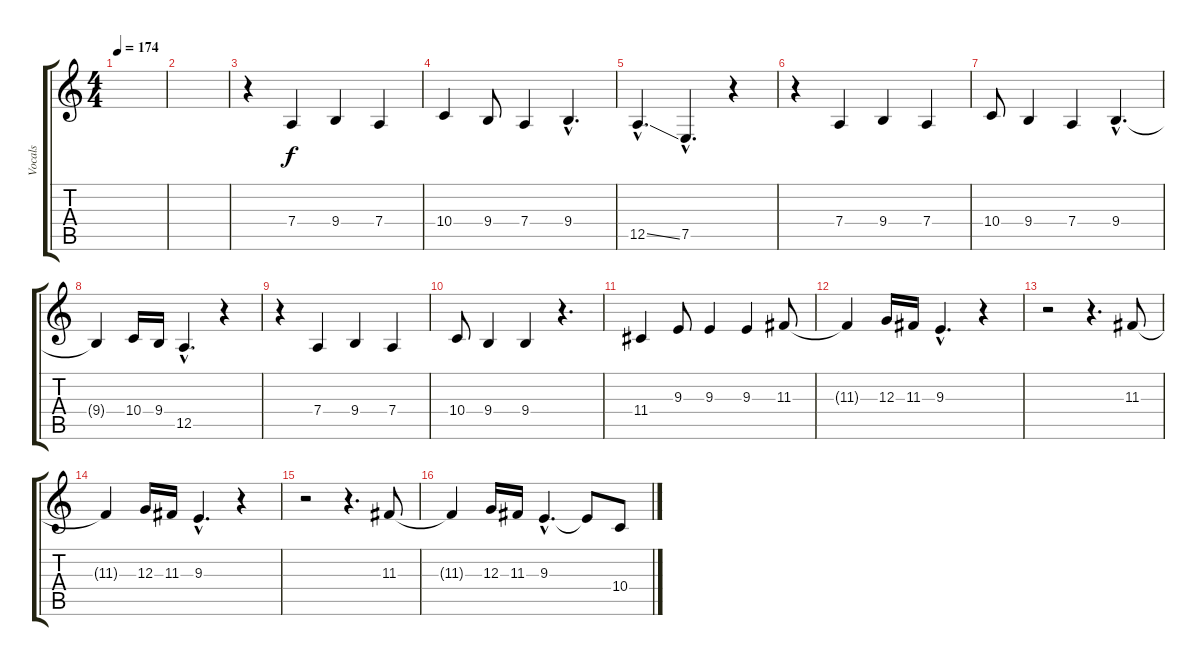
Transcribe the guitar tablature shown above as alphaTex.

\track ("Vocals" "Vocals") {instrument lead1square}
\staff {score tabs}
\tuning (E4 B3 G3 D3 A2 E2) {hide}
\ts (4 4)
\tempo 174
\clef g2
\ks c
|
|
r.4 7.4.4 9.4.4 7.4.4 |
10.4.4 9.4.8 7.4.4 9.4{hac}.4{d} |
12.5{ss hac}.4{d} 7.5{hac}.4{d} r.4 |
r.4 7.4.4 9.4.4 7.4.4 |
10.4.8 9.4.4 7.4.4 9.4{hac}.4{d} |
9.4{t}.4 10.4.16 9.4.16 12.5{hac}.4{d} r.4 |
r.4 7.4.4 9.4.4 7.4.4 |
10.4.8 9.4.4 9.4.4 r.4{d} |
11.4.4 9.3.8 9.3.4 9.3.4 11.3.8 |
11.3{t}.4 12.3.16 11.3.16 9.3{hac}.4{d} r.4 |
r.2 r.4{d} 11.3.8 |
11.3{t}.4 12.3.16 11.3.16 9.3{hac}.4{d} r.4 |
r.2 r.4{d} 11.3.8 |
11.3{t}.4 12.3.16 11.3.16 9.3{hac}.4{d} 9.3{t}.8 10.4.8
